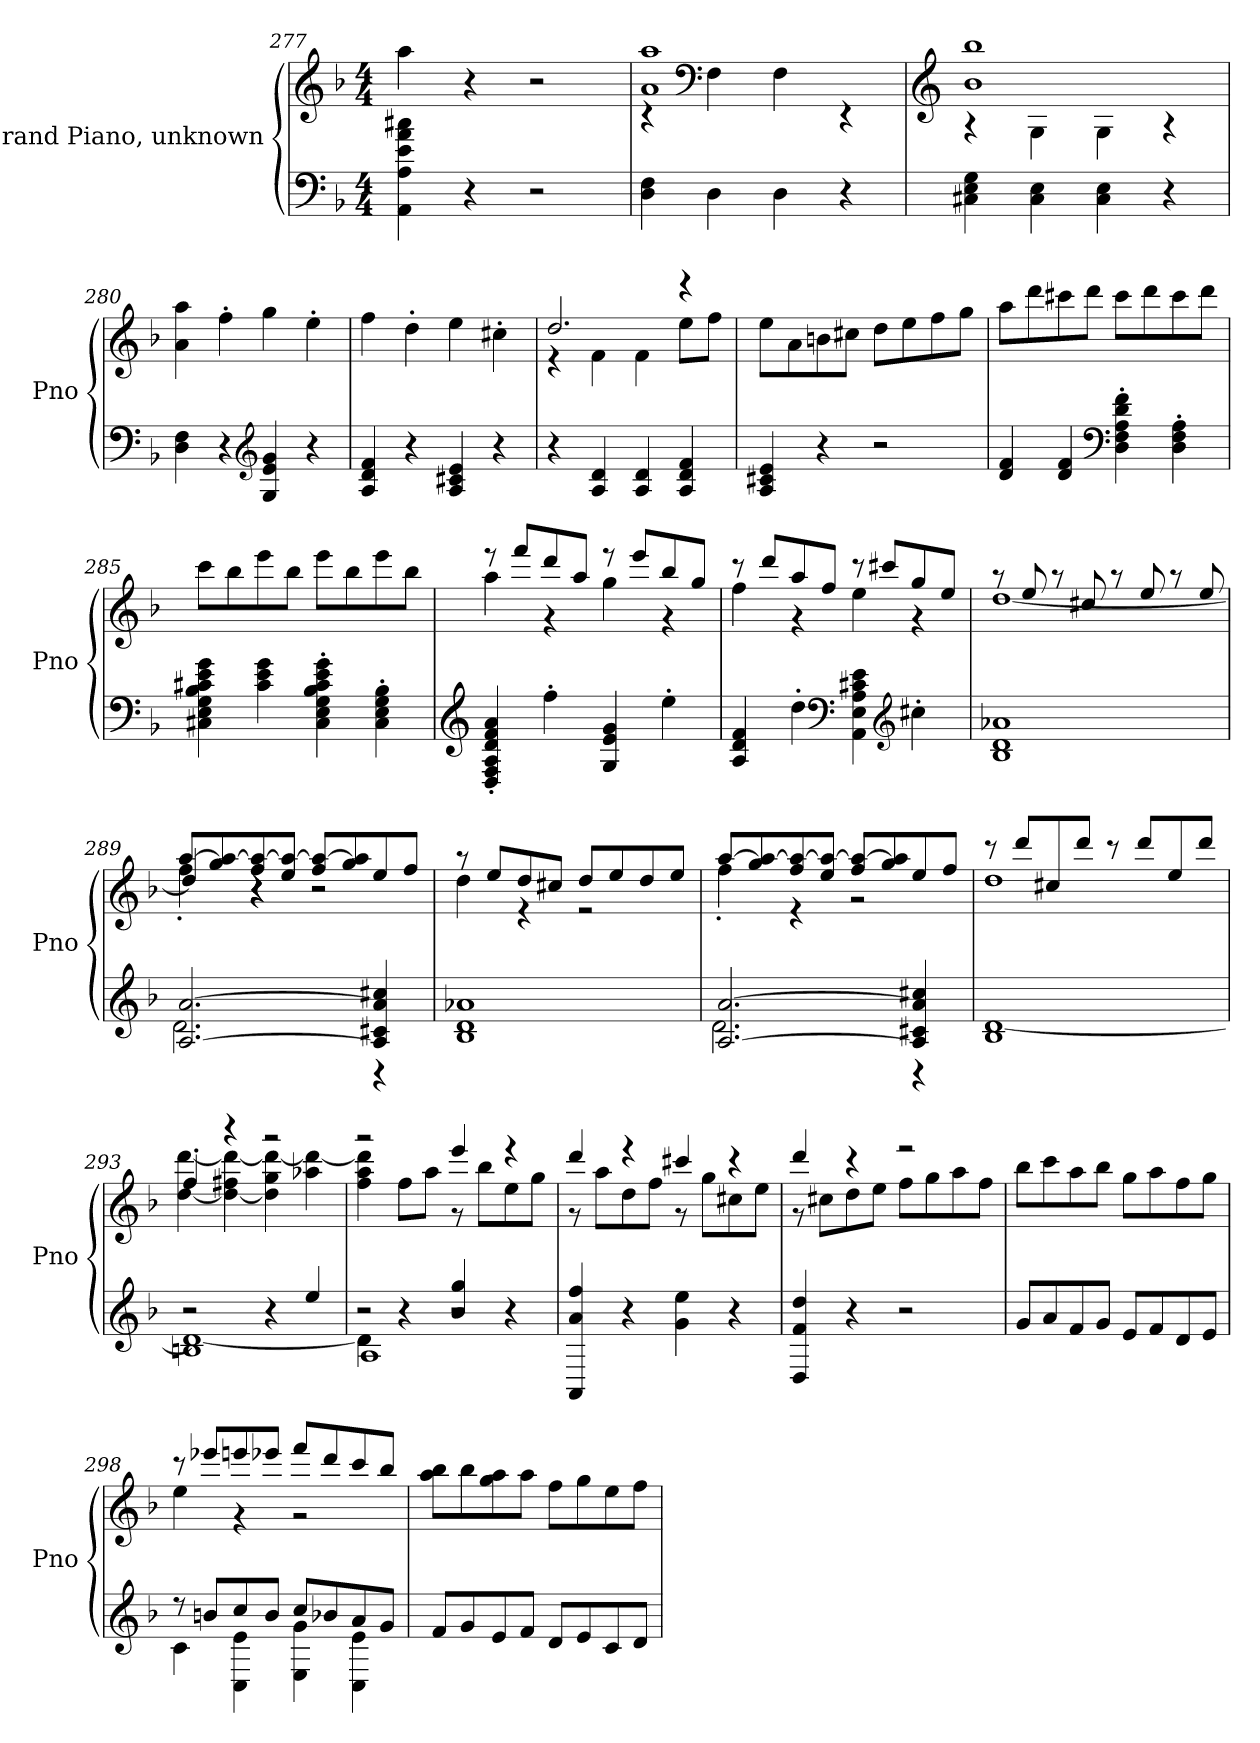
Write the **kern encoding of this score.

**kern	**kern
*part1	*part1
*staff2	*staff1
*I"Grand Piano, unknown	*
*I'Pno	*
*clefF4	*clefG2
*k[b-]	*k[b-]
*M4/4	*M4/4
=277	=277
4AA\ 4A\ 4e\ 4a\ 4cc#X\	4aa\
4r	4r
2r	2r
=278	=278
*	*^
4D\ 4F\	1a 1aa	4r
*	*clefF4	*
4D\	.	4F\
4D\	.	4F\
4r	.	4r
=279	=279	=279
*	*clefG2	*
4C#X\ 4E\ 4G\	1b- 1bb-	4r
4C#\ 4E\	.	4G\
4C#\ 4E\	.	4G\
4r	.	4r
*	*v	*v
=280	=280
4D\ 4F\	4a\ 4aa\
4r	4ff'\
*clefG2	*
4G/ 4e/ 4g/	4gg\
4r	4ee'\
=281	=281
4A/ 4d/ 4f/	4ff\
4r	4dd'\
4A/ 4c#X/ 4e/	4ee\
4r	4cc#X'\
!!LO:LB:g=z
=282	=282
*	*^
4r	2.dd/	4r
4A/ 4d/	.	4f\
4A/ 4d/	.	4f\
4A/ 4d/ 4f/	4r	8ee\L
.	.	8ff\J
*	*v	*v
=283	=283
4A/ 4c#X/ 4e/	8ee\L
.	8a\
4r	8bn\
.	8cc#X\J
2r	8dd\L
.	8ee\
.	8ff\
.	8gg\J
=284	=284
4d/ 4f/	8aa\L
.	8ddd\
4d/ 4f/	8ccc#X\
.	8ddd\J
*clefF4	*
4D\' 4F\' 4A\' 4d\' 4f\'	8ccc#\L
.	8ddd\
4D\' 4F\' 4A\'	8ccc#\
.	8ddd\J
=285	=285
4C#X\ 4E\ 4G\ 4B-\ 4c#X\ 4e\ 4g\	8ccc\L
.	8bb-\
4c#\ 4e\ 4g\	8eee\
.	8bb-\J
4C#\' 4E\' 4G\' 4B-\' 4c#\' 4e\' 4g\'	8eee\L
.	8bb-\
4C#\' 4E\' 4G\' 4B-\'	8eee\
.	8bb-\J
!!LO:LB:g=z
=286	=286
*clefG2	*
*	*^
4D/' 4F/' 4A/' 4d/' 4f/' 4a/'	8r	4aa\
.	8fff/L	.
4ff'\	8ddd/	4r
.	8aa/J	.
4G/ 4e/ 4g/	8r	4gg\
.	8eee/L	.
4ee'\	8bb-/	4r
.	8gg/J	.
=287	=287	=287
4A/ 4d/ 4f/	8r	4ff\
.	8ddd/L	.
4dd'\	8aa/	4r
.	8ff/J	.
*clefF4	*	*
4AA\ 4E\ 4A\ 4c#X\ 4e\	8r	4ee\
.	8ccc#X/L	.
*clefG2	*	*
4cc#X'\	8gg/	4r
.	8ee/J	.
=288	=288	=288
1B- 1d 1a-X	8r	[1dd
.	8ee/	.
.	8r	.
.	8cc#X/	.
.	8r	.
.	8ee/	.
.	8r	.
.	8ee/	.
=289	=289	=289
*^	*	*^
[2.A/ [2.a/	2.d\	[8aa/L	4ff'\	4dd/]
.	.	8gg/ 8aa/_	.	.
.	.	8ff/ 8aa/_	4r	4r
.	.	8ee/ 8aa/_J	.	.
.	.	8ff/ 8aa/_L	2r	2r
.	.	8gg/ 8aa/]	.	.
4A/] 4c#X/ 4a/] 4cc#X/	4r	8ee/	.	.
.	.	8ff/J	.	.
*v	*v	*	*	*
*	*	*v	*v
!!LO:LB:g=z
=290	=290	=290
1B- 1d 1a-X	8r	4dd\
.	8ee/L	.
.	8dd/	4r
.	8cc#X/J	.
.	8dd/L	2r
.	8ee/	.
.	8dd/	.
.	8ee/J	.
=291	=291	=291
*^	*	*
[2.A/ [2.a/	2.d\	[8aa/L	4ff'\
.	.	8gg/ 8aa/_	.
.	.	8ff/ 8aa/_	4r
.	.	8ee/ 8aa/_J	.
.	.	8ff/ 8aa/_L	2r
.	.	8gg/ 8aa/]	.
4A/] 4c#X/ 4a/] 4cc#X/	4r	8ee/	.
.	.	8ff/J	.
=292	=292	=292	=292
1B-	[1d	8r	1dd
.	.	8ddd/L	.
.	.	8cc#X/	.
.	.	8ddd/J	.
.	.	8r	.
.	.	8ddd/L	.
.	.	8ee/	.
.	.	8ddd/J	.
=293	=293	=293	=293
*	*^	*	*
2r	1d_	1Bn	4ff'/	[4dd\ [4ddd\
.	.	.	4r	4dd\_ 4ff#X\ 4ddd\_
4r	.	.	2r	4dd\] 4gg\ 4ddd\_
4ee/	.	.	.	4aa-X\ 4ddd\_
!!LO:LB:g=z	!!
=294	=294	=294	=294	=294
2r	4d\]	1A	2r	4ff\ 4aa\ 4ddd\]
.	4r	.	.	8ff\L
.	.	.	.	8aa\J
4b-/ 4gg/	2r	.	4eee/	8r
.	.	.	.	8bb-\L
4r	.	.	4r	8ee\
.	.	.	.	8gg\J
*v	*v	*v	*	*
=295	=295	=295
4AA/ 4a/ 4ff/	4ddd/	8r
.	.	8aa\L
4r	4r	8dd\
.	.	8ff\J
4g\ 4ee\	4ccc#X/	8r
.	.	8gg\L
4r	4r	8cc#X\
.	.	8ee\J
=296	=296	=296
4D/ 4f/ 4dd/	4ddd/	8r
.	.	8cc#X\L
4r	4r	8dd\
.	.	8ee\J
2r	2r	8ff\L
.	.	8gg\
.	.	8aa\
.	.	8ff\J
*	*v	*v
=297	=297
8g/L	8bb-\L
8a/	8ccc\
8f/	8aa\
8g/J	8bb-\J
8e/L	8gg\L
8f/	8aa\
8d/	8ff\
8e/J	8gg\J
!!LO:LB:g=z
=298	=298
*^	*^
8r	4c\	8r	4ee\
8bn/L	.	8eee-X/L	.
8cc/	4C\ 4e\	8eeen/	4r
8b/J	.	8eee-X/J	.
8cc/L	4E\ 4g\	8fff/L	2r
8b-X/	.	8ddd/	.
8a/	4C\ 4e\	8ccc/	.
8g/J	.	8bb-/J	.
*v	*v	*	*
*	*v	*v
=299	=299
8f/L	8aa\ 8bb-\L
8g/	8bb-\
8e/	8gg\ 8aa\
8f/J	8aa\J
8d/L	8ff\L
8e/	8gg\
8c/	8ee\
8d/J	8ff\J
=	=
*-	*-
